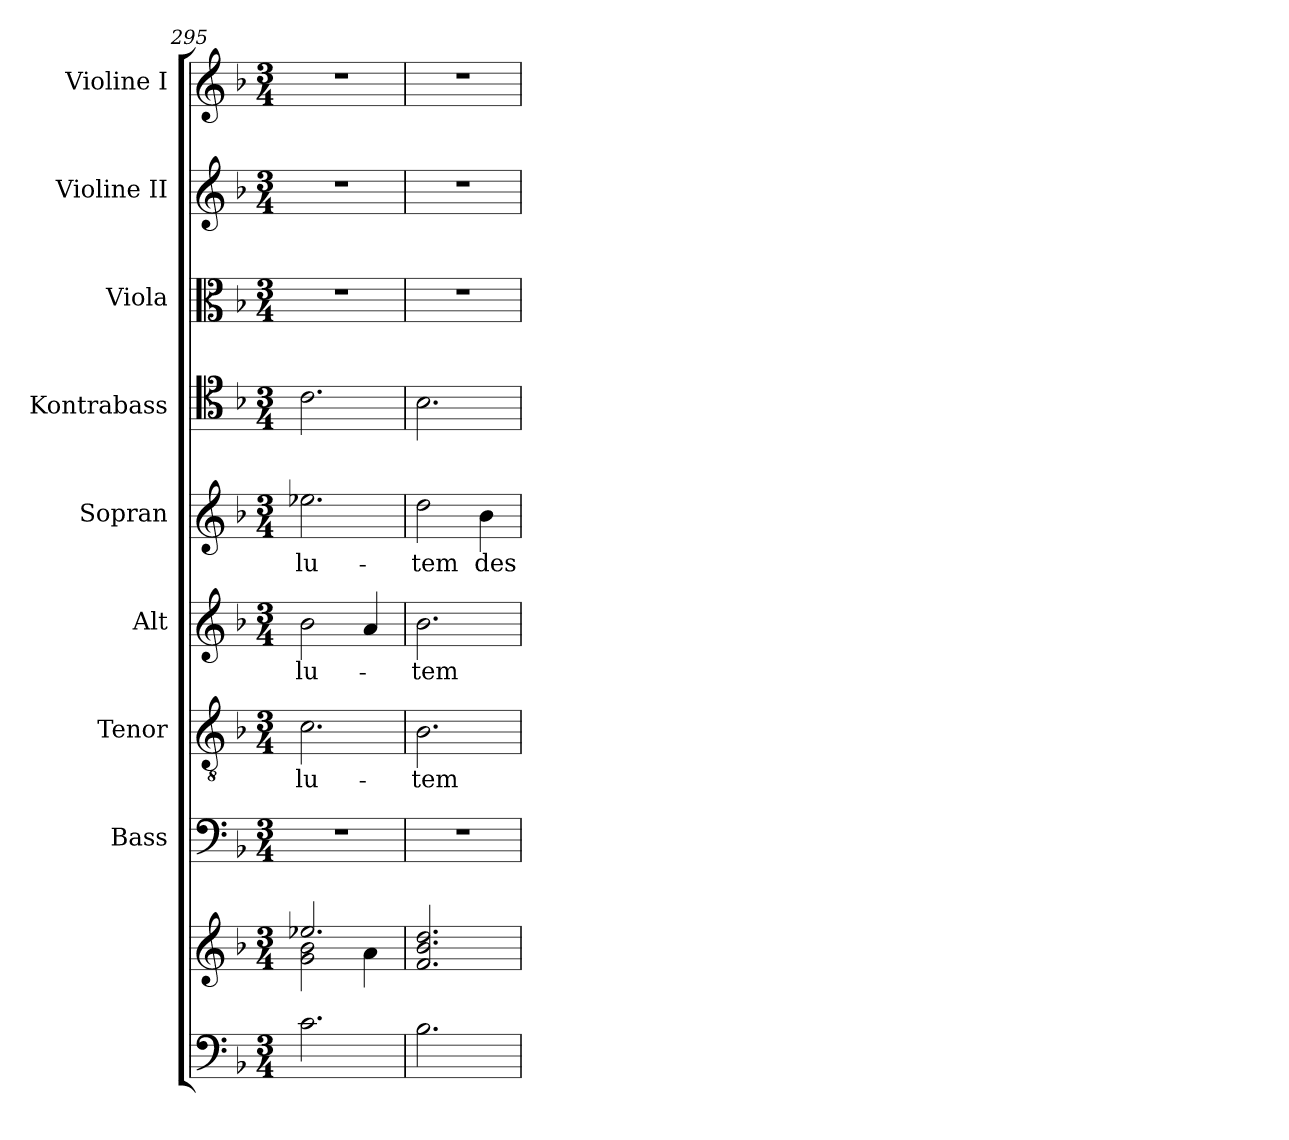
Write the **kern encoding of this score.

**kern	**kern	**kern	**kern	**text	**kern	**text	**kern	**text	**kern	**kern	**kern	**kern
*part9	*part9	*part8	*part7	*part7	*part6	*part6	*part5	*part5	*part4	*part3	*part2	*part1
*staff10	*staff9	*staff8	*staff7	*staff7	*staff6	*staff6	*staff5	*staff5	*staff4	*staff3	*staff2	*staff1
*	*	*I"Bass	*I"Tenor	*	*I"Alt	*	*I"Sopran	*	*I"Kontrabass	*I"Viola	*I"Violine II	*I"Violine I
*	*	*I'B.	*I'T.	*	*I'A.	*	*I'S.	*	*I'Kb.	*I'Vla.	*I'Vl. II	*I'Vl. I
*clefF4	*clefG2	*clefF4	*clefGv2	*	*clefG2	*	*clefG2	*	*clefC4	*clefC3	*clefG2	*clefG2
*	*	*	*	*	*	*	*	*	*ITrd7c12	*	*	*
*k[b-]	*k[b-]	*k[b-]	*k[b-]	*	*k[b-]	*	*k[b-]	*	*k[b-]	*k[b-]	*k[b-]	*k[b-]
*F:	*F:	*F:	*F:	*	*F:	*	*F:	*	*F:	*F:	*F:	*F:
*M3/4	*M3/4	*M3/4	*M3/4	*	*M3/4	*	*M3/4	*	*M3/4	*M3/4	*M3/4	*M3/4
=295	=295	=295	=295	=295	=295	=295	=295	=295	=295	=295	=295	=295
*	*^	*	*	*	*	*	*	*	*	*	*	*
!	!	!	!	!	!LO:LY:b	!	!LO:LY:b	!	!LO:LY:b	!	!	!	!
2.c\	2.ee-X/	2g\ 2b-\	2.r	2.c\	-lu-	2b-\	-lu-	2.ee-X\	-lu-	2.C\	2.r	2.r	2.r
.	.	4a\	.	.	.	4a/	.	.	.	.	.	.	.
=296	=296	=296	=296	=296	=296	=296	=296	=296	=296	=296	=296	=296	=296
!	!	!	!	!	!LO:LY:b	!	!LO:LY:b	!	!LO:LY:b	!	!	!	!
*	*v	*v	*	*	*	*	*	*	*	*	*	*	*
2.B-\	2.f/ 2.b-/ 2.dd/	2.r	2.B-\	-tem	2.b-\	-tem	2dd\	-tem	2.BB-\	2.r	2.r	2.r
!	!	!	!	!	!	!	!	!LO:LY:b	!	!	!	!
.	.	.	.	.	.	.	4b-\	des-	.	.	.	.
=	=	=	=	=	=	=	=	=	=	=	=	=
*-	*-	*-	*-	*-	*-	*-	*-	*-	*-	*-	*-	*-
